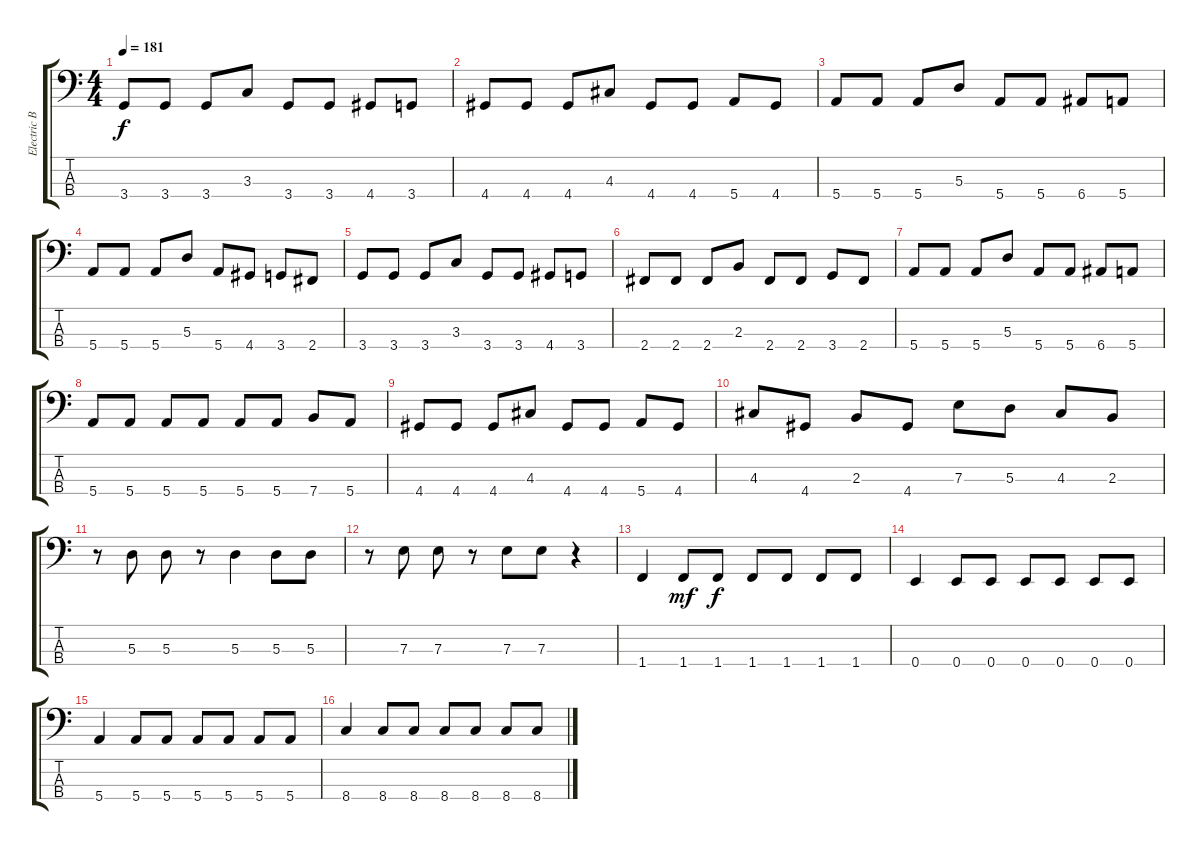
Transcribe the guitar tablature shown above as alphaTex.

\track ("Electric Bass" "Electric B") {instrument electricbassfinger}
\staff {score tabs}
\tuning (G2 D2 A1 E1) {hide}
\ts (4 4)
\tempo 181
\clef f4
\ks c
3.4.8{dy f} 3.4.8 3.4.8 3.3.8 3.4.8 3.4.8 4.4.8 3.4.8 |
4.4.8 4.4.8 4.4.8 4.3.8 4.4.8 4.4.8 5.4.8 4.4.8 |
5.4.8 5.4.8 5.4.8 5.3.8 5.4.8 5.4.8 6.4.8 5.4.8 |
5.4.8 5.4.8 5.4.8 5.3.8 5.4.8 4.4.8 3.4.8 2.4.8 |
3.4.8 3.4.8 3.4.8 3.3.8 3.4.8 3.4.8 4.4.8 3.4.8 |
2.4.8 2.4.8 2.4.8 2.3.8 2.4.8 2.4.8 3.4.8 2.4.8 |
5.4.8 5.4.8 5.4.8 5.3.8 5.4.8 5.4.8 6.4.8 5.4.8 |
5.4.8 5.4.8 5.4.8 5.4.8 5.4.8 5.4.8 7.4.8 5.4.8 |
4.4.8 4.4.8 4.4.8 4.3.8 4.4.8 4.4.8 5.4.8 4.4.8 |
4.3.8 4.4.8 2.3.8 4.4.8 7.3.8 5.3.8 4.3.8 2.3.8 |
r.8 5.3.8 5.3.8 r.8 5.3.4 5.3.8 5.3.8 |
r.8 7.3.8 7.3.8 r.8 7.3.8 7.3.8 r.4 |
1.4.4 1.4.8{dy mf} 1.4.8{dy f} 1.4.8 1.4.8 1.4.8 1.4.8 |
0.4.4 0.4.8 0.4.8 0.4.8 0.4.8 0.4.8 0.4.8 |
5.4.4 5.4.8 5.4.8 5.4.8 5.4.8 5.4.8 5.4.8 |
8.4.4 8.4.8 8.4.8 8.4.8 8.4.8 8.4.8 8.4.8
